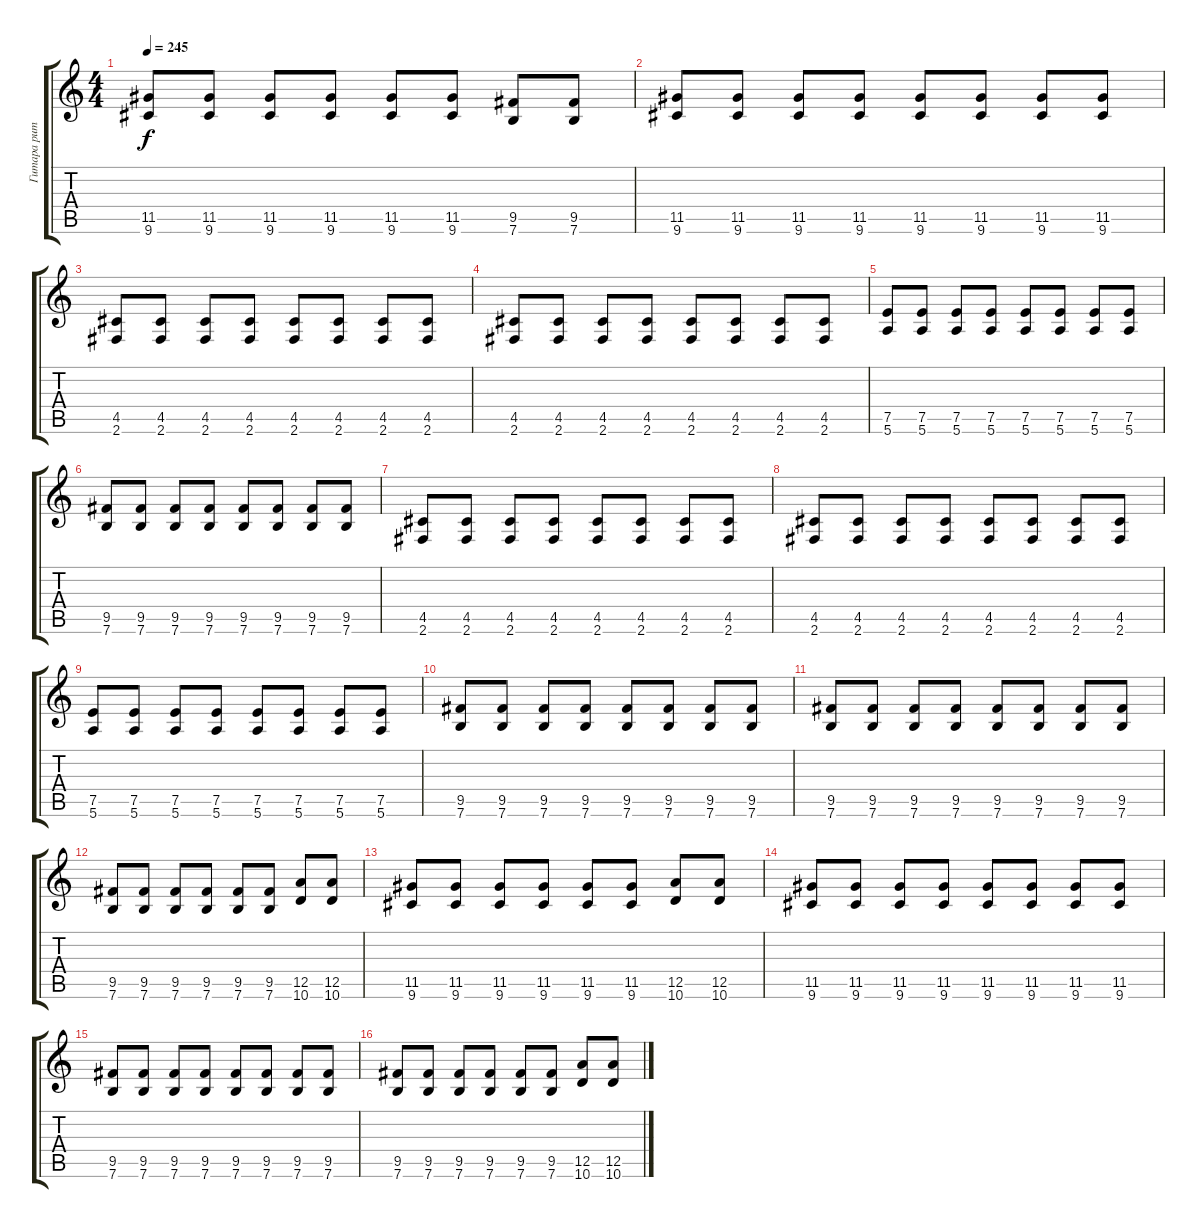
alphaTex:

\track ("Гитара ритм" "Гитара рит") {instrument distortionguitar}
\staff {score tabs}
\tuning (E4 B3 G3 D3 A2 E2) {hide}
\ts (4 4)
\tempo 245
\clef g2
\ks c
(11.5 9.6).8{dy f} (11.5 9.6).8 (11.5 9.6).8 (11.5 9.6).8 (11.5 9.6).8 (11.5 9.6).8 (9.5 7.6).8 (9.5 7.6).8 |
(11.5 9.6).8 (11.5 9.6).8 (11.5 9.6).8 (11.5 9.6).8 (11.5 9.6).8 (11.5 9.6).8 (11.5 9.6).8 (11.5 9.6).8 |
(4.5 2.6).8 (4.5 2.6).8 (4.5 2.6).8 (4.5 2.6).8 (4.5 2.6).8 (4.5 2.6).8 (4.5 2.6).8 (4.5 2.6).8 |
(4.5 2.6).8 (4.5 2.6).8 (4.5 2.6).8 (4.5 2.6).8 (4.5 2.6).8 (4.5 2.6).8 (4.5 2.6).8 (4.5 2.6).8 |
(7.5 5.6).8 (7.5 5.6).8 (7.5 5.6).8 (7.5 5.6).8 (7.5 5.6).8 (7.5 5.6).8 (7.5 5.6).8 (7.5 5.6).8 |
(9.5 7.6).8 (9.5 7.6).8 (9.5 7.6).8 (9.5 7.6).8 (9.5 7.6).8 (9.5 7.6).8 (9.5 7.6).8 (9.5 7.6).8 |
(4.5 2.6).8 (4.5 2.6).8 (4.5 2.6).8 (4.5 2.6).8 (4.5 2.6).8 (4.5 2.6).8 (4.5 2.6).8 (4.5 2.6).8 |
(4.5 2.6).8 (4.5 2.6).8 (4.5 2.6).8 (4.5 2.6).8 (4.5 2.6).8 (4.5 2.6).8 (4.5 2.6).8 (4.5 2.6).8 |
(7.5 5.6).8 (7.5 5.6).8 (7.5 5.6).8 (7.5 5.6).8 (7.5 5.6).8 (7.5 5.6).8 (7.5 5.6).8 (7.5 5.6).8 |
(9.5 7.6).8 (9.5 7.6).8 (9.5 7.6).8 (9.5 7.6).8 (9.5 7.6).8 (9.5 7.6).8 (9.5 7.6).8 (9.5 7.6).8 |
(9.5 7.6).8 (9.5 7.6).8 (9.5 7.6).8 (9.5 7.6).8 (9.5 7.6).8 (9.5 7.6).8 (9.5 7.6).8 (9.5 7.6).8 |
(9.5 7.6).8 (9.5 7.6).8 (9.5 7.6).8 (9.5 7.6).8 (9.5 7.6).8 (9.5 7.6).8 (12.5 10.6).8 (12.5 10.6).8 |
(11.5 9.6).8 (11.5 9.6).8 (11.5 9.6).8 (11.5 9.6).8 (11.5 9.6).8 (11.5 9.6).8 (12.5 10.6).8 (12.5 10.6).8 |
(11.5 9.6).8 (11.5 9.6).8 (11.5 9.6).8 (11.5 9.6).8 (11.5 9.6).8 (11.5 9.6).8 (11.5 9.6).8 (11.5 9.6).8 |
(9.5 7.6).8 (9.5 7.6).8 (9.5 7.6).8 (9.5 7.6).8 (9.5 7.6).8 (9.5 7.6).8 (9.5 7.6).8 (9.5 7.6).8 |
(9.5 7.6).8 (9.5 7.6).8 (9.5 7.6).8 (9.5 7.6).8 (9.5 7.6).8 (9.5 7.6).8 (12.5 10.6).8 (12.5 10.6).8
